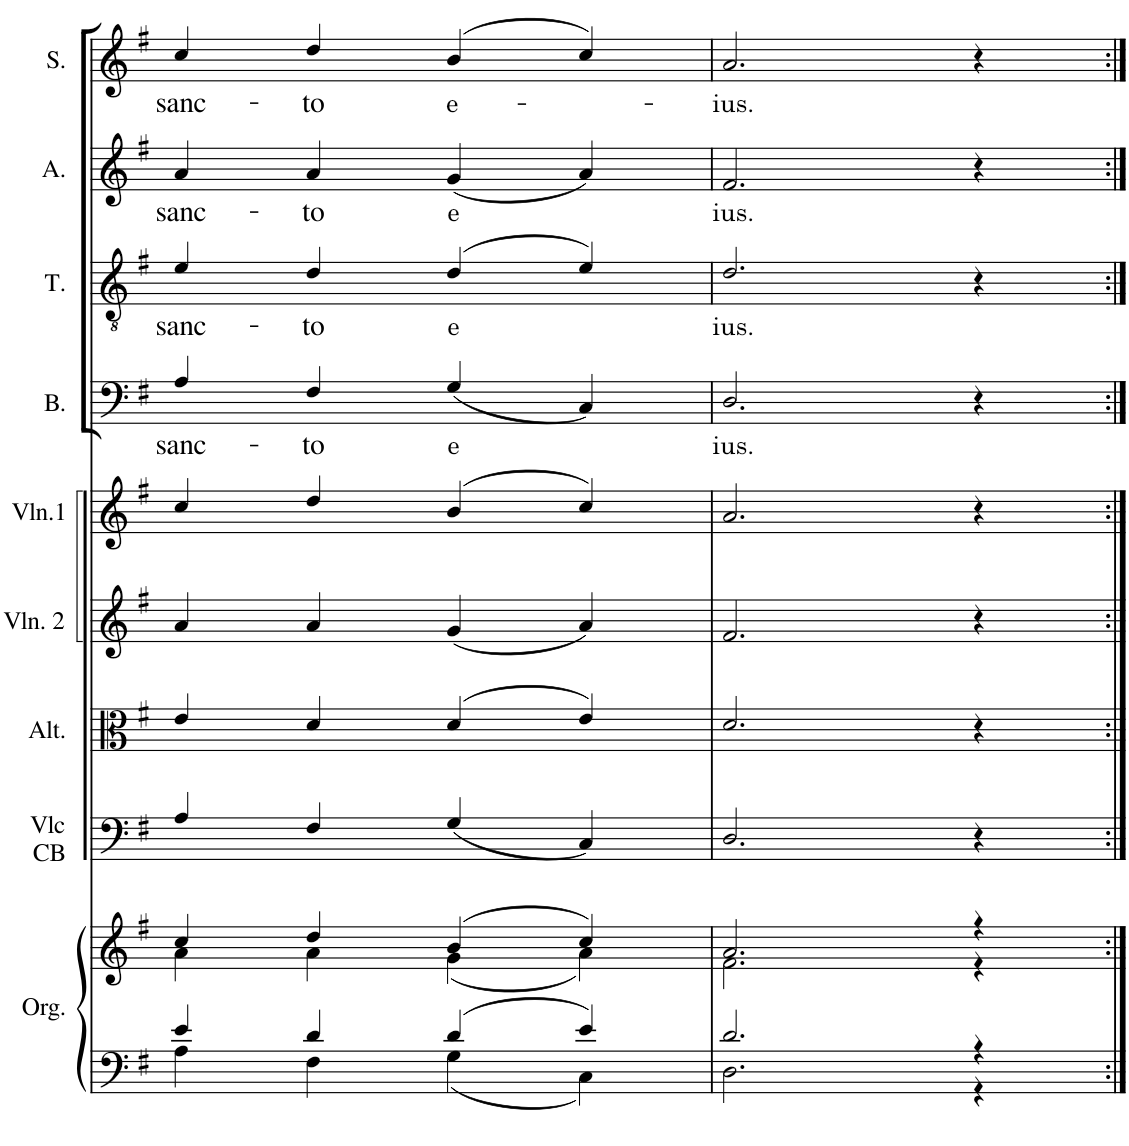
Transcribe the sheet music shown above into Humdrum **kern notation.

**kern	**kern	**kern	**kern	**kern	**kern	**kern	**text	**kern	**text	**kern	**text	**kern	**text
*part9	*part9	*part8	*part7	*part6	*part5	*part4	*part4	*part3	*part3	*part2	*part2	*part1	*part1
*staff10	*staff9	*staff8	*staff7	*staff6	*staff5	*staff4	*staff4	*staff3	*staff3	*staff2	*staff2	*staff1	*staff1
*I"Orgue	*	*I"Violoncelle Contre Basse	*I"Alto	*I"Violon 2	*I"Violon 1	*I"Basse	*	*I"Ténor	*	*I"Alto	*	*I"Soprano	*
*I'Org.	*	*I'Vlc CB	*I'Alt.	*I'Vln. 2	*I'Vln.1	*I'B.	*	*I'T.	*	*I'A.	*	*I'S.	*
!!LO:PB:g=z
*clefF4	*clefG2	*clefF4	*clefC3	*clefG2	*clefG2	*clefF4	*	*clefGv2	*	*clefG2	*	*clefG2	*
*k[f#]	*k[f#]	*k[f#]	*k[f#]	*k[f#]	*k[f#]	*k[f#]	*	*k[f#]	*	*k[f#]	*	*k[f#]	*
*G:	*G:	*G:	*G:	*G:	*G:	*G:	*	*G:	*	*G:	*	*G:	*
*M4/4	*M4/4	*M4/4	*M4/4	*M4/4	*M4/4	*M4/4	*	*M4/4	*	*M4/4	*	*M4/4	*
*met(c)	*met(c)	*met(c)	*met(c)	*met(c)	*met(c)	*met(c)	*	*met(c)	*	*met(c)	*	*met(c)	*
=7	=7	=7	=7	=7	=7	=7	=7	=7	=7	=7	=7	=7	=7
*^	*^	*	*	*	*	*	*	*	*	*	*	*	*
!	!	!	!	!	!	!	!	!	!LO:LY:b	!	!LO:LY:b	!	!LO:LY:b	!	!LO:LY:b
4e/	4A\	4cc/	4a\	4A/	4e/	4a/	4cc/	4A/	sanc-	4e/	sanc-	4a/	sanc-	4cc/	sanc-
!	!	!	!	!	!	!	!	!	!LO:LY:b	!	!LO:LY:b	!	!LO:LY:b	!	!LO:LY:b
4d/	4F#\	4dd/	4a\	4F#/	4d/	4a/	4dd/	4F#/	-to	4d/	-to	4a/	-to	4dd/	-to
!	!	!	!	!	!	!	!	!	!LO:LY:b	!	!LO:LY:b	!	!LO:LY:b	!	!LO:LY:b
4d/	4G\	(>4b/	(<4g\	(<4G/	(>4d/	(<4g/	(>4b/	(<4G/	e	(>4d/	e	(<4g/	e	(>4b/	e-
4e/	4C\	4cc/)	4a\)	4C/)	4e/)	4a/)	4cc/)	4C/)	.	4e/)	.	4a/)	.	4cc/)	.
=8	=8	=8	=8	=8	=8	=8	=8	=8	=8	=8	=8	=8	=8	=8	=8
!	!	!	!	!	!	!	!	!	!LO:LY:b	!	!LO:LY:b	!	!LO:LY:b	!	!LO:LY:b
2.d/	2.D\	2.a/	2.f#\	2.D/	2.d/	2.f#/	2.a/	2.D/	-ius.	2.d/	-ius.	2.f#/	-ius.	2.a/	-ius.
4r	4r	4r	4r	4r	4r	4r	4r	4r	.	4r	.	4r	.	4r	.
*v	*v	*	*	*	*	*	*	*	*	*	*	*	*	*	*
*	*v	*v	*	*	*	*	*	*	*	*	*	*	*	*
=:|!	=:|!	=:|!	=:|!	=:|!	=:|!	=:|!	=:|!	=:|!	=:|!	=:|!	=:|!	=:|!	=:|!
*-	*-	*-	*-	*-	*-	*-	*-	*-	*-	*-	*-	*-	*-
